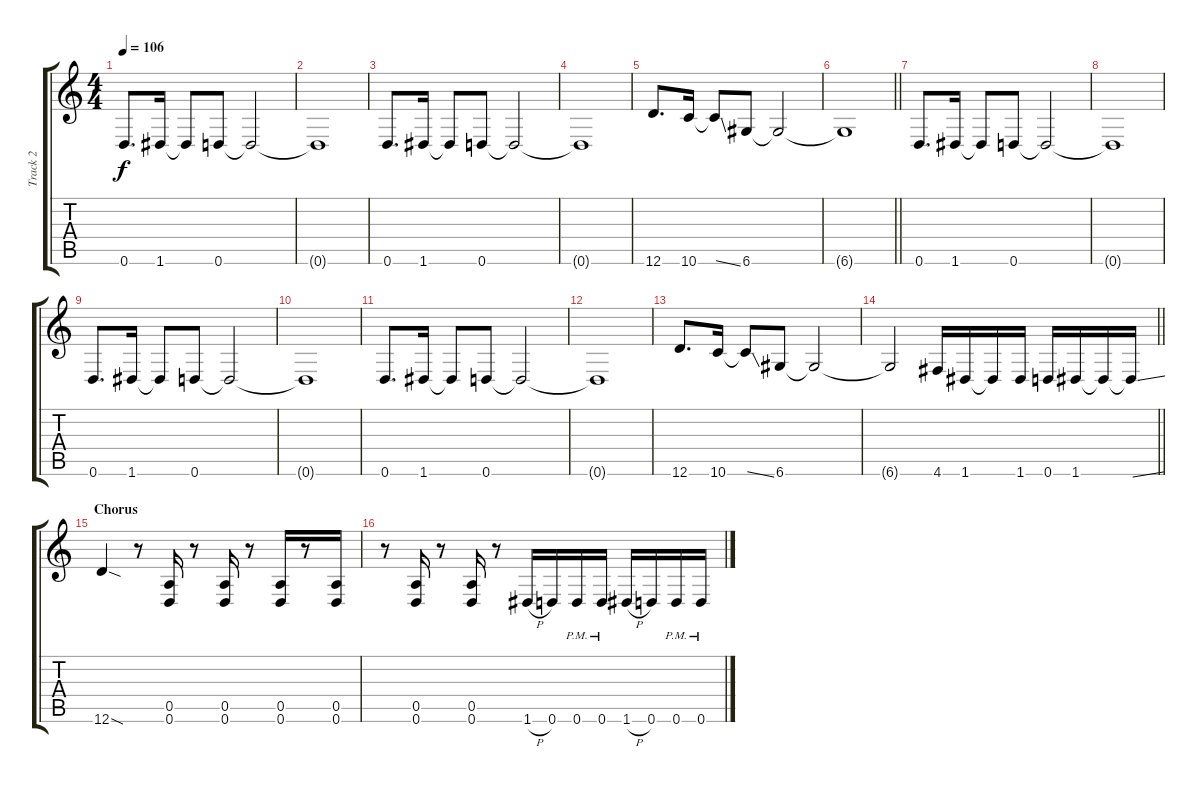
\track ("Track 2" "Track 2") {instrument distortionguitar}
\staff {score tabs}
\tuning (E4 A3 F3 D3 A2 D2) {hide}
\ts (4 4)
\tempo 106
\clef g2
\ks c
0.6.8{d dy f} 1.6.16 1.6{t}.8 0.6.8 0.6{t}.2 |
0.6{t}.1 |
0.6.8{d} 1.6.16 1.6{t}.8 0.6.8 0.6{t}.2 |
0.6{t}.1 |
12.6.8{d} 10.6.16 10.6{ss t}.8 6.6.8 6.6{t}.2 |
\barLineRight lightlight
6.6{t}.1 |
\section ("" "")
0.6.8{d} 1.6.16 1.6{t}.8 0.6.8 0.6{t}.2 |
0.6{t}.1 |
0.6.8{d} 1.6.16 1.6{t}.8 0.6.8 0.6{t}.2 |
0.6{t}.1 |
0.6.8{d} 1.6.16 1.6{t}.8 0.6.8 0.6{t}.2 |
0.6{t}.1 |
12.6.8{d} 10.6.16 10.6{ss t}.8 6.6.8 6.6{t}.2 |
\barLineRight lightlight
6.6{t}.2 4.6.16 1.6.16 1.6{t}.16 1.6.16 0.6.16 1.6.16 1.6{t}.16 1.6{ss t}.16 |
\section ("" "Chorus")
12.6{sod}.4 r.8 (0.5 0.6).16 r.8 (0.5 0.6).16 r.8 (0.5 0.6).16 r.8 (0.5 0.6).16 |
r.8 (0.5 0.6).16 r.8 (0.5 0.6).16 r.8 1.6{h}.16 0.6.16 0.6{pm}.16 0.6{pm}.16 1.6{h}.16 0.6.16 0.6{pm}.16 0.6{ss pm}.16
